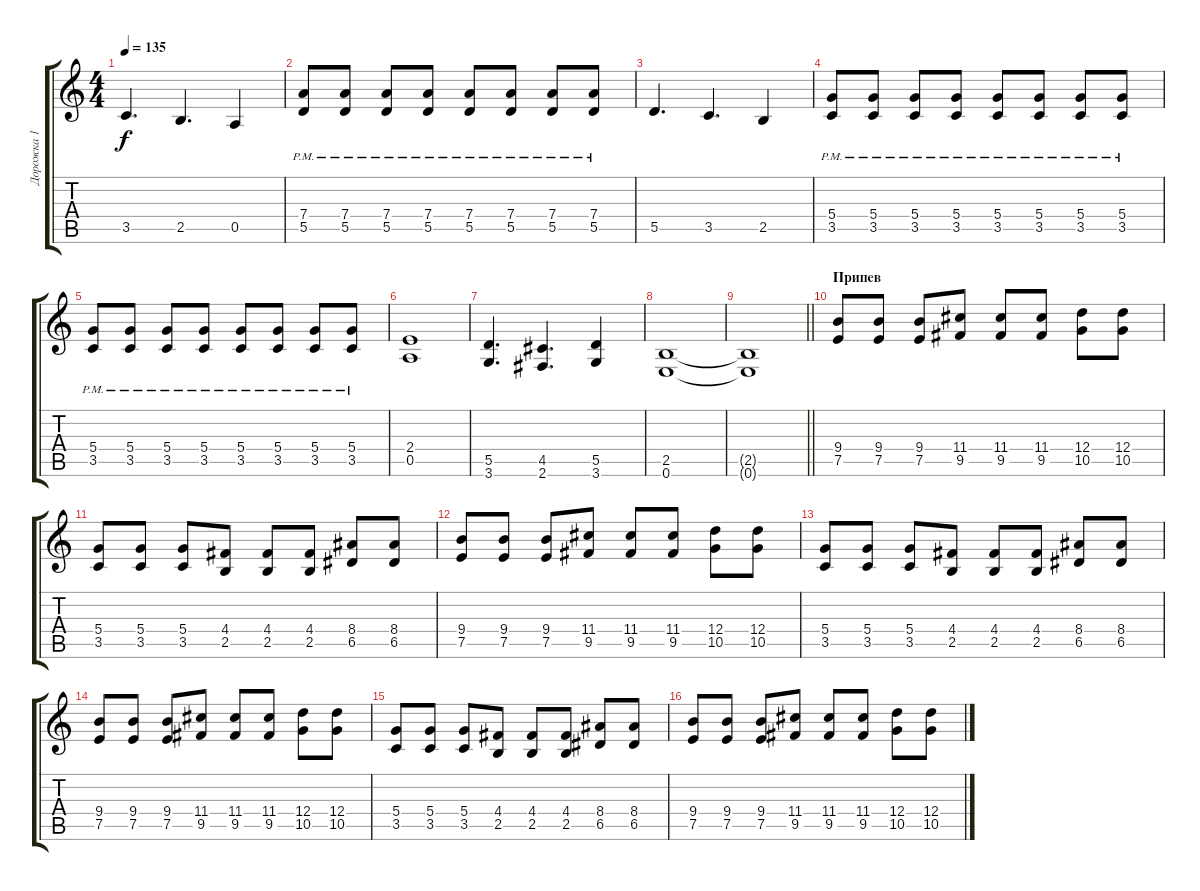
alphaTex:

\track ("Дорожка 1" "Дорожка 1") {instrument distortionguitar}
\staff {score tabs}
\tuning (E4 B3 G3 D3 A2 E2) {hide}
\ts (4 4)
\tempo 135
\clef g2
\ks c
3.5.4{d dy f} 2.5.4{d} 0.5.4 |
(7.4{pm} 5.5{pm}).8 (7.4{pm} 5.5{pm}).8 (7.4{pm} 5.5{pm}).8 (7.4{pm} 5.5{pm}).8 (7.4{pm} 5.5{pm}).8 (7.4{pm} 5.5{pm}).8 (7.4{pm} 5.5{pm}).8 (7.4{pm} 5.5{pm}).8 |
5.5.4{d} 3.5.4{d} 2.5.4 |
(5.4{pm} 3.5{pm}).8 (5.4{pm} 3.5{pm}).8 (5.4{pm} 3.5{pm}).8 (5.4{pm} 3.5{pm}).8 (5.4{pm} 3.5{pm}).8 (5.4{pm} 3.5{pm}).8 (5.4{pm} 3.5{pm}).8 (5.4{pm} 3.5{pm}).8 |
(5.4{pm} 3.5{pm}).8 (5.4{pm} 3.5{pm}).8 (5.4{pm} 3.5{pm}).8 (5.4{pm} 3.5{pm}).8 (5.4{pm} 3.5{pm}).8 (5.4{pm} 3.5{pm}).8 (5.4{pm} 3.5{pm}).8 (5.4{pm} 3.5{pm}).8 |
(2.4 0.5).1 |
(5.5 3.6).4{d} (4.5 2.6).4{d} (5.5 3.6).4 |
(2.5 0.6).1 |
\barLineRight lightlight
(2.5{t} 0.6{t}).1 |
\section ("" "Припев")
(9.4 7.5).8 (9.4 7.5).8 (9.4 7.5).8 (11.4 9.5).8 (11.4 9.5).8 (11.4 9.5).8 (12.4 10.5).8 (12.4 10.5).8 |
(5.4 3.5).8 (5.4 3.5).8 (5.4 3.5).8 (4.4 2.5).8 (4.4 2.5).8 (4.4 2.5).8 (8.4 6.5).8 (8.4 6.5).8 |
(9.4 7.5).8 (9.4 7.5).8 (9.4 7.5).8 (11.4 9.5).8 (11.4 9.5).8 (11.4 9.5).8 (12.4 10.5).8 (12.4 10.5).8 |
(5.4 3.5).8 (5.4 3.5).8 (5.4 3.5).8 (4.4 2.5).8 (4.4 2.5).8 (4.4 2.5).8 (8.4 6.5).8 (8.4 6.5).8 |
(9.4 7.5).8 (9.4 7.5).8 (9.4 7.5).8 (11.4 9.5).8 (11.4 9.5).8 (11.4 9.5).8 (12.4 10.5).8 (12.4 10.5).8 |
(5.4 3.5).8 (5.4 3.5).8 (5.4 3.5).8 (4.4 2.5).8 (4.4 2.5).8 (4.4 2.5).8 (8.4 6.5).8 (8.4 6.5).8 |
(9.4 7.5).8 (9.4 7.5).8 (9.4 7.5).8 (11.4 9.5).8 (11.4 9.5).8 (11.4 9.5).8 (12.4 10.5).8 (12.4 10.5).8
